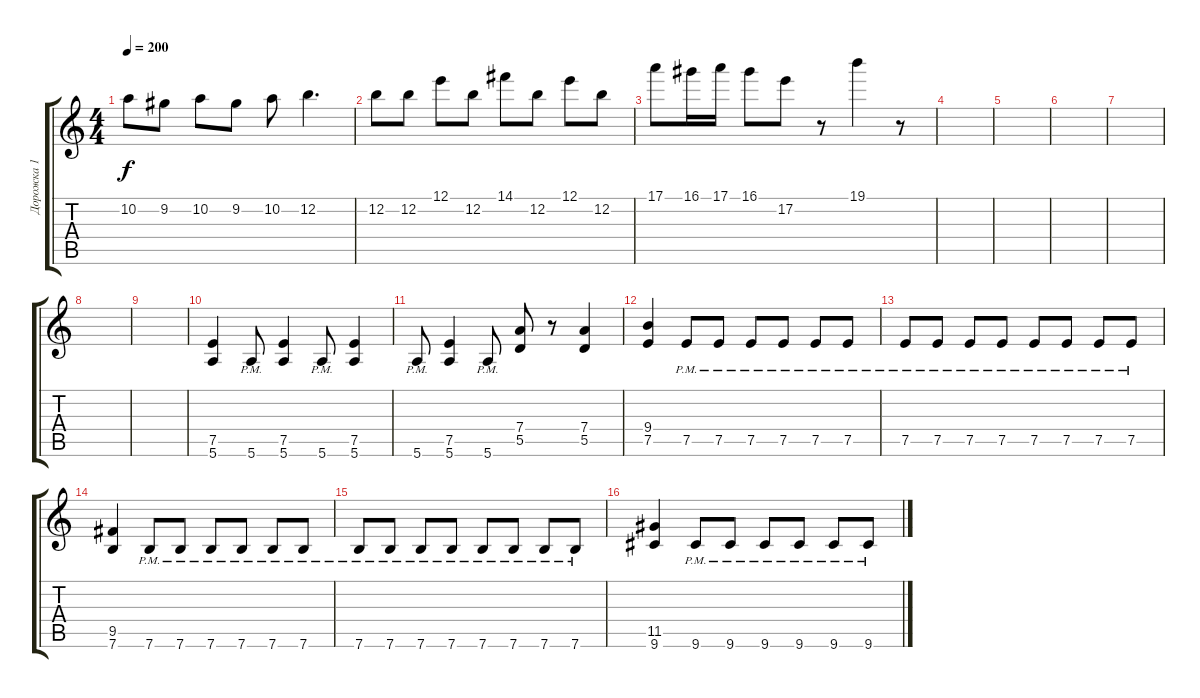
\track ("Дорожка 1" "Дорожка 1") {instrument distortionguitar}
\staff {score tabs}
\tuning (E4 B3 G3 D3 A2 E2) {hide}
\ts (4 4)
\tempo 200
\clef g2
\ks c
10.2{t}.8{dy f} 9.2.8 10.2.8 9.2.8 10.2.8 12.2.4{d} |
12.2.8 12.2.8 12.1.8 12.2.8 14.1.8 12.2.8 12.1.8 12.2.8 |
17.1.8 16.1.16 17.1.16 16.1.8 17.2.8 r.8 19.1.4 r.8 |
|
|
|
|
|
|
(7.5 5.6).4 5.6{pm}.8 (7.5 5.6).4 5.6{pm}.8 (7.5 5.6).4 |
5.6{pm}.8 (7.5 5.6).4 5.6{pm}.8 (7.4 5.5).8 r.8 (7.4 5.5).4 |
(9.4 7.5).4 7.5{pm}.8 7.5{pm}.8 7.5{pm}.8 7.5{pm}.8 7.5{pm}.8 7.5{pm}.8 |
7.5{pm}.8 7.5{pm}.8 7.5{pm}.8 7.5{pm}.8 7.5{pm}.8 7.5{pm}.8 7.5{pm}.8 7.5{pm}.8 |
(9.5 7.6).4 7.6{pm}.8 7.6{pm}.8 7.6{pm}.8 7.6{pm}.8 7.6{pm}.8 7.6{pm}.8 |
7.6{pm}.8 7.6{pm}.8 7.6{pm}.8 7.6{pm}.8 7.6{pm}.8 7.6{pm}.8 7.6{pm}.8 7.6{pm}.8 |
(11.5 9.6).4 9.6{pm}.8 9.6{pm}.8 9.6{pm}.8 9.6{pm}.8 9.6{pm}.8 9.6{pm}.8
